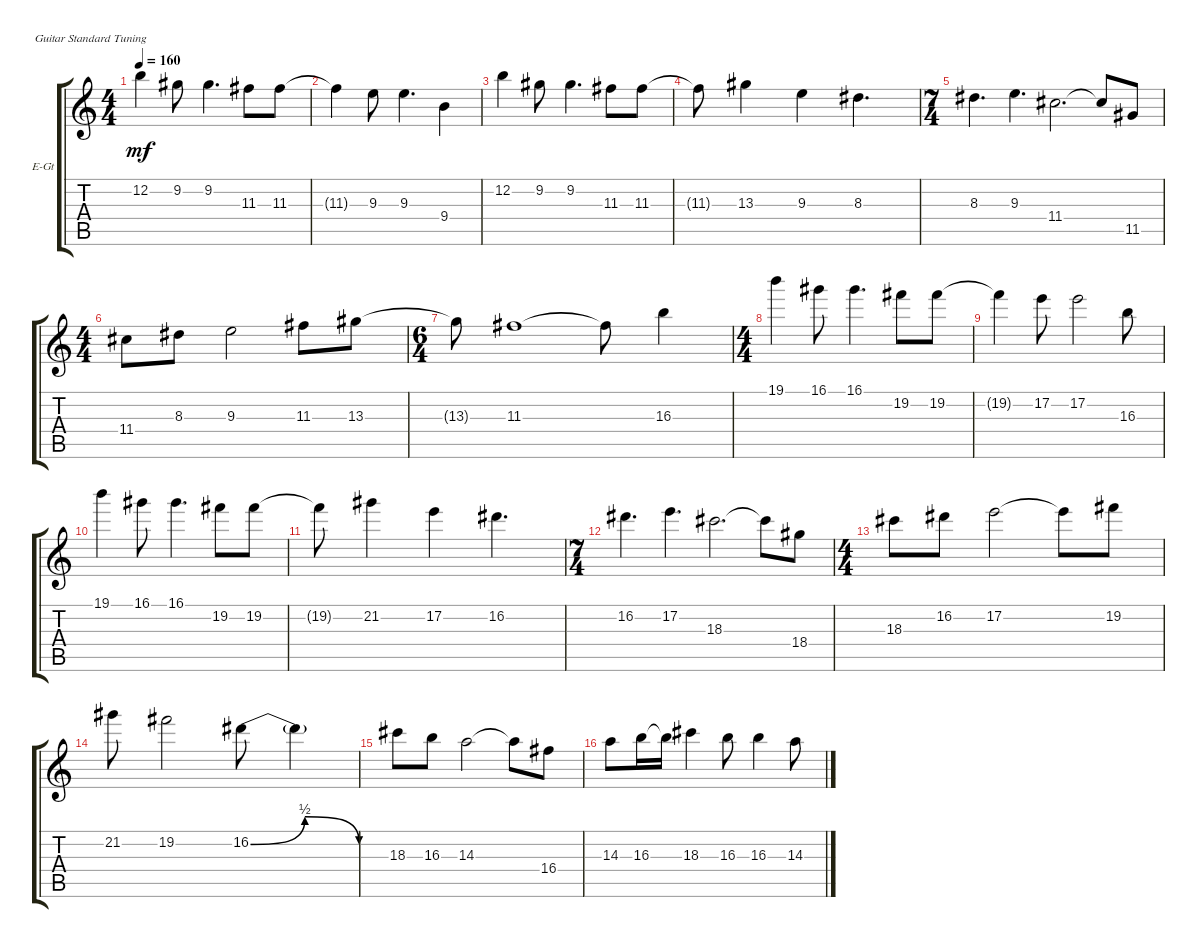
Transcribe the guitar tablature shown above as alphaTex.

\defaultSystemsLayout 4
\bracketExtendMode groupsimilarinstruments
\firstSystemTrackNameOrientation horizontal
\otherSystemsTrackNameOrientation horizontal
\track ("Electric Guitar" "E-Gt") {instrument distortionguitar}
\staff {score tabs}
\tuning (E4 B3 G3 D3 A2 E2)
\ts (4 4)
\tempo 160
\clef g2
\ks c
12.2.4{dy mf} 9.2.8 9.2.4{d} 11.3.8 11.3.8 |
11.3{t}.4 9.3.8 9.3.4{d} 9.4.4 |
\scale
0.297952 12.2.4 9.2.8 9.2.4{d} 11.3.8 11.3.8 |
\scale
0.27933 11.3{t}.8 13.3.4 9.3.4 8.3.4{d} |
\ts (7 4)
\scale
0.422719 8.3.4{d} 9.3.4{d} 11.4.2{d} 11.4{t}.8 11.5.8 |
\ts (4 4)
11.4.8 8.3.8 9.3.2 11.3.8 13.3.8 |
\ts (6 4)
13.3{t}.8 11.3.1 11.3{t}.8 16.3.4 |
\ts (4 4)
19.1.4 16.1.8 16.1.4{d} 19.2.8 19.2.8 |
19.2{t}.4 17.2.8 17.2.2 16.3.8 |
19.1.4 16.1.8 16.1.4{d} 19.2.8 19.2.8 |
19.2{t}.8 21.2.4 17.2.4 16.2.4{d} |
\ts (7 4)
16.2.4{d} 17.2.4{d} 18.3.2{d} 18.3{t}.8 18.4.8 |
\ts (4 4)
18.3.8 16.2.8 17.2.2 17.2{t}.8 19.2.8 |
21.2.8 19.2.2 16.2{be (bendrelease 0 0 14.399999999999999 2 21 2 30 0)}.8 16.2{t}.4 |
18.3.8 16.3.8 14.3.2 14.3{t}.8 16.4.8 |
14.3.8 16.3.16 16.3{t}.16 18.3.4 16.3.8 16.3.4 14.3.8
